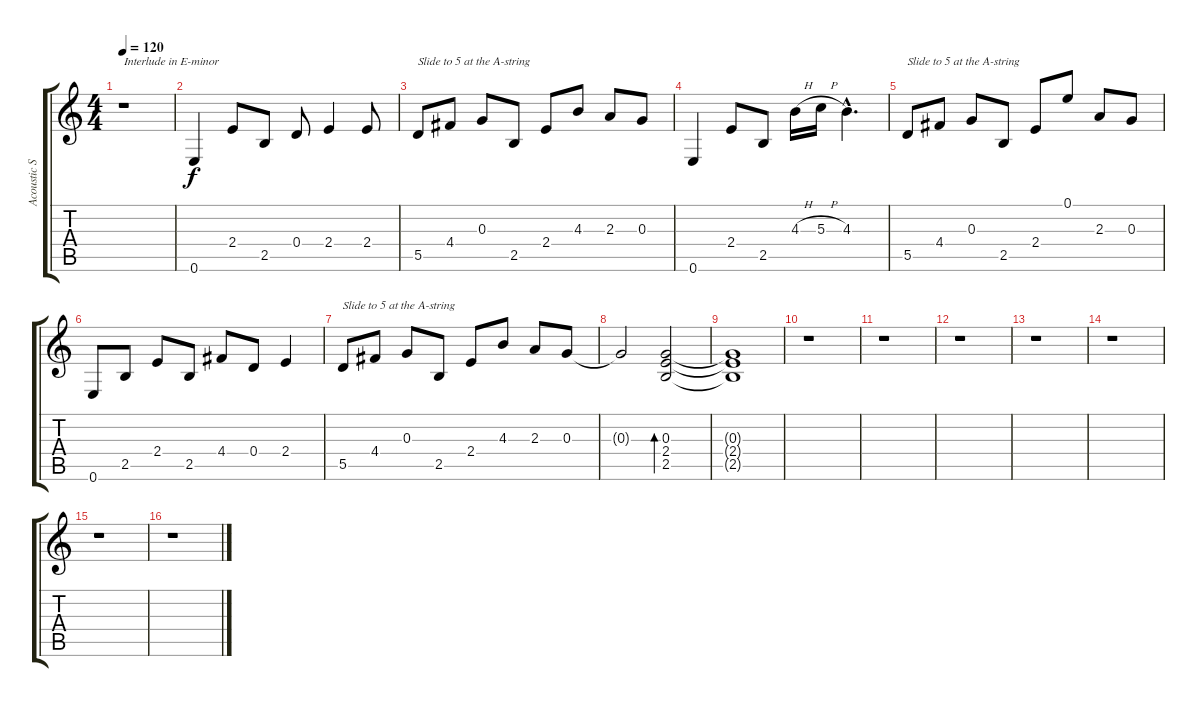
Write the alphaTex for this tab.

\track ("Acoustic Steel - String" "Acoustic S") {instrument acousticguitarsteel}
\staff {score tabs}
\tuning (E4 B3 G3 D3 A2 E2) {hide}
\ts (4 4)
\tempo 120
\clef g2
\ks c
r.1{txt "Interlude in E-minor" dy f instrument acousticguitarsteel} |
0.6.4 2.4.8 2.5.8 0.4.8 2.4.4 2.4.8 |
5.5.8{txt "Slide to 5 at the A-string"} 4.4.8 0.3.8 2.5.8 2.4.8 4.3.8 2.3.8 0.3.8 |
0.6.4 2.4.8 2.5.8 4.3{h}.16 5.3{h}.16 4.3{hac}.4{d} |
5.5.8{txt "Slide to 5 at the A-string"} 4.4.8 0.3.8 2.5.8 2.4.8 0.1.8 2.3.8 0.3.8 |
0.6.8 2.5.8 2.4.8 2.5.8 4.4.8 0.4.8 2.4.4 |
5.5.8{txt "Slide to 5 at the A-string"} 4.4.8 0.3.8 2.5.8 2.4.8 4.3.8 2.3.8 0.3.8 |
0.3{t}.2 (0.3 2.4 2.5).2{bd 480 volume 7} |
(0.3{t} 2.4{t} 2.5{t}).1 |
r.1 |
r.1 |
r.1 |
r.1 |
r.1 |
r.1 |
r.1
